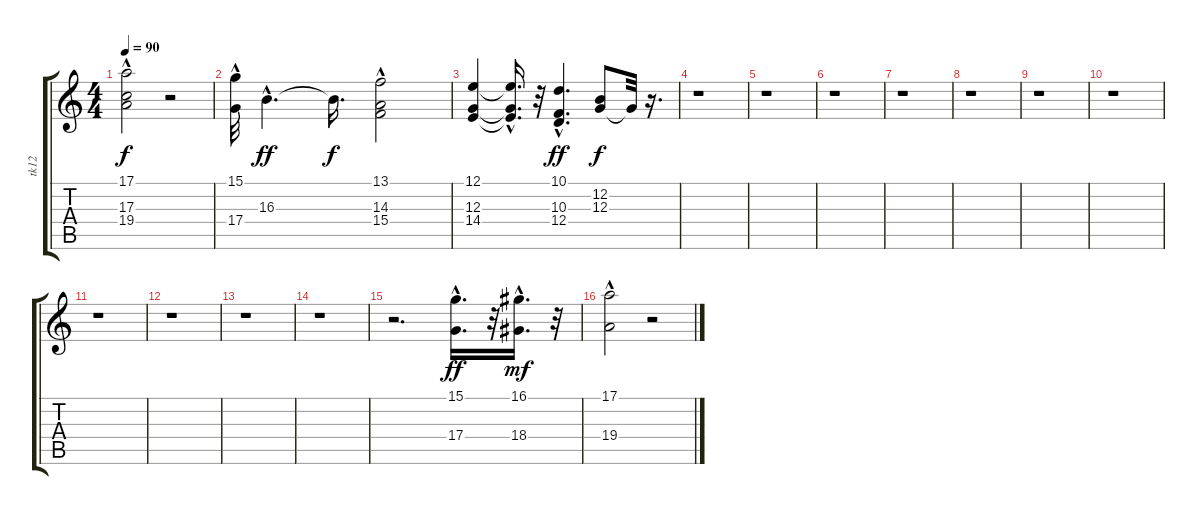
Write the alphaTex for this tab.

\track ("tk12" "tk12") {instrument trumpet}
\staff {score tabs}
\tuning (E4 B3 G3 D3 A2 E2) {hide}
\ts (4 4)
\tempo 90
\clef g2
\ks c
(17.1{hac t} 17.3{t} 19.4{hac t}).2{dy f} r.2 |
(15.1 17.4{hac}).32 16.3{hac}.4{d dy ff} 16.3{t}.16{d dy f} (13.1 14.3{hac} 15.4{hac}).2 |
(12.1 12.3 14.4).4 (12.1{hac t} 12.3{t} 14.4{t}).16{d} r.32 (10.1 10.3 12.4{hac}).4{d dy ff} (12.2 12.3).8{dy f} 12.3{t}.32 r.16{d} |
r.1 |
r.1 |
r.1 |
r.1 |
r.1 |
r.1 |
r.1 |
r.1 |
r.1 |
r.1 |
r.1 |
r.2{d} (15.1{hac} 17.4).16{d dy ff} r.32 (16.1{hac} 18.4{hac}).16{d dy mf} r.32 |
(17.1 19.4{hac}).2 r.2
